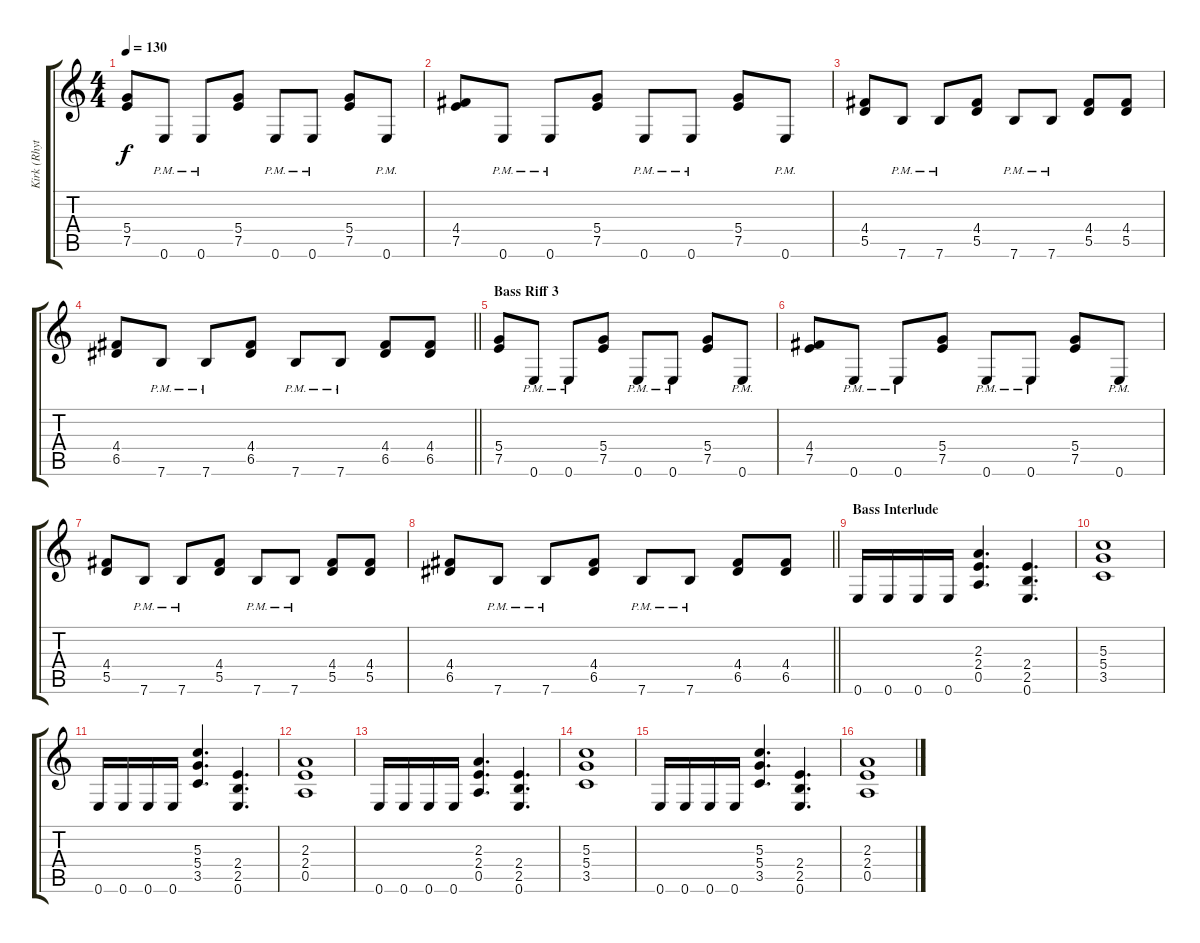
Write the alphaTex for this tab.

\track ("Kirk (Rhythm Guitar)" "Kirk (Rhyt") {instrument distortionguitar}
\staff {score tabs}
\tuning (E4 B3 G3 D3 A2 E2) {hide}
\ts (4 4)
\tempo 130
\clef g2
\ks c
(5.4 7.5).8{dy f} 0.6{pm}.8 0.6{pm}.8 (5.4 7.5).8 0.6{pm}.8 0.6{pm}.8 (5.4 7.5).8 0.6{pm}.8 |
(4.4 7.5).8 0.6{pm}.8 0.6{pm}.8 (5.4 7.5).8 0.6{pm}.8 0.6{pm}.8 (5.4 7.5).8 0.6{pm}.8 |
(4.4 5.5).8 7.6{pm}.8 7.6{pm}.8 (4.4 5.5).8 7.6{pm}.8 7.6{pm}.8 (4.4 5.5).8 (4.4 5.5).8 |
\barLineRight lightlight
(4.4 6.5).8 7.6{pm}.8 7.6{pm}.8 (4.4 6.5).8 7.6{pm}.8 7.6{pm}.8 (4.4 6.5).8 (4.4 6.5).8 |
\section ("" "Bass Riff 3")
(5.4 7.5).8 0.6{pm}.8 0.6{pm}.8 (5.4 7.5).8 0.6{pm}.8 0.6{pm}.8 (5.4 7.5).8 0.6{pm}.8 |
(4.4 7.5).8 0.6{pm}.8 0.6{pm}.8 (5.4 7.5).8 0.6{pm}.8 0.6{pm}.8 (5.4 7.5).8 0.6{pm}.8 |
(4.4 5.5).8 7.6{pm}.8 7.6{pm}.8 (4.4 5.5).8 7.6{pm}.8 7.6{pm}.8 (4.4 5.5).8 (4.4 5.5).8 |
\barLineRight lightlight
(4.4 6.5).8 7.6{pm}.8 7.6{pm}.8 (4.4 6.5).8 7.6{pm}.8 7.6{pm}.8 (4.4 6.5).8 (4.4 6.5).8 |
\section ("" "Bass Interlude")
0.6.16 0.6.16 0.6.16 0.6.16 (2.3 2.4 0.5).4{d} (2.4 2.5 0.6).4{d} |
(5.3 5.4 3.5).1 |
0.6.16 0.6.16 0.6.16 0.6.16 (5.3 5.4 3.5).4{d} (2.4 2.5 0.6).4{d} |
(2.3 2.4 0.5).1 |
0.6.16 0.6.16 0.6.16 0.6.16 (2.3 2.4 0.5).4{d} (2.4 2.5 0.6).4{d} |
(5.3 5.4 3.5).1 |
0.6.16 0.6.16 0.6.16 0.6.16 (5.3 5.4 3.5).4{d} (2.4 2.5 0.6).4{d} |
(2.3 2.4 0.5).1
